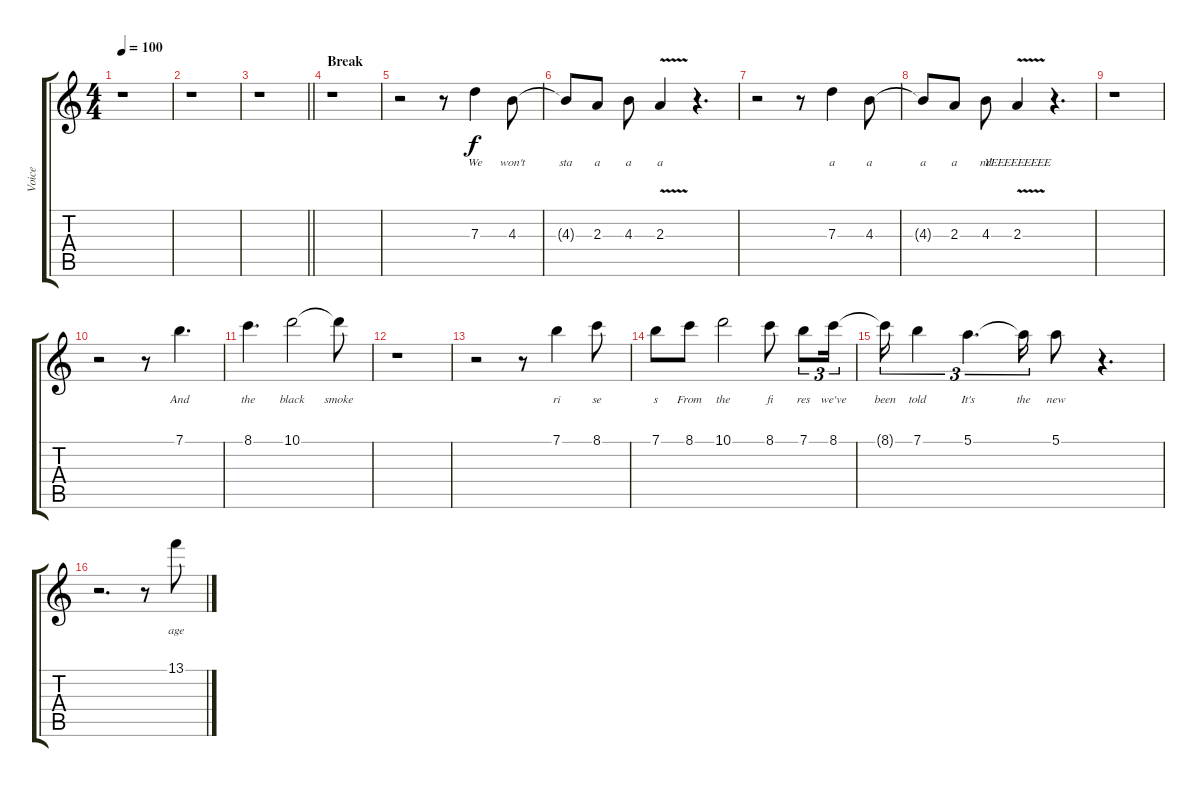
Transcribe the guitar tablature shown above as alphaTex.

\track ("Voice" "Voice") {instrument acousticguitarsteel}
\staff {score tabs}
\tuning (E4 B3 G3 D3 A2 E2) {hide}
\ts (4 4)
\tempo 100
\clef g2
\ks c
r.1{dy f} |
r.1 |
\barLineRight lightlight
r.1 |
\section ("" "Break")
r.1 |
r.2 r.8 7.3.4{lyrics (0 "We") lyrics (1 "") lyrics (2 "") lyrics (3 "") lyrics (4 "")} 4.3.8{lyrics (0 "won't") lyrics (1 "") lyrics (2 "") lyrics (3 "") lyrics (4 "")} |
4.3{t}.8{lyrics (0 "sta") lyrics (1 "") lyrics (2 "") lyrics (3 "") lyrics (4 "")} 2.3.8{lyrics (0 "a") lyrics (1 "") lyrics (2 "") lyrics (3 "") lyrics (4 "")} 4.3.8{lyrics (0 "a") lyrics (1 "") lyrics (2 "") lyrics (3 "") lyrics (4 "")} 2.3{v}.4{lyrics (0 "a") lyrics (1 "") lyrics (2 "") lyrics (3 "") lyrics (4 "")} r.4{d} |
r.2 r.8 7.3.4{lyrics (0 "a") lyrics (1 "") lyrics (2 "") lyrics (3 "") lyrics (4 "")} 4.3.8{lyrics (0 "a") lyrics (1 "") lyrics (2 "") lyrics (3 "") lyrics (4 "")} |
4.3{t}.8{lyrics (0 "a") lyrics (1 "") lyrics (2 "") lyrics (3 "") lyrics (4 "")} 2.3.8{lyrics (0 "a") lyrics (1 "") lyrics (2 "") lyrics (3 "") lyrics (4 "")} 4.3.8{lyrics (0 "nd") lyrics (1 "") lyrics (2 "") lyrics (3 "") lyrics (4 "")} 2.3{v}.4{lyrics (0 "YEEEEEEEEE") lyrics (1 "") lyrics (2 "") lyrics (3 "") lyrics (4 "")} r.4{d} |
r.1 |
r.2 r.8 7.1.4{d lyrics (0 "And") lyrics (1 "") lyrics (2 "") lyrics (3 "") lyrics (4 "")} |
8.1.4{d lyrics (0 "the") lyrics (1 "") lyrics (2 "") lyrics (3 "") lyrics (4 "")} 10.1.2{lyrics (0 "black") lyrics (1 "") lyrics (2 "") lyrics (3 "") lyrics (4 "")} 10.1{t}.8{lyrics (0 "smoke") lyrics (1 "") lyrics (2 "") lyrics (3 "") lyrics (4 "")} |
r.1 |
r.2 r.8 7.1.4{lyrics (0 "ri") lyrics (1 "") lyrics (2 "") lyrics (3 "") lyrics (4 "")} 8.1.8{lyrics (0 "se") lyrics (1 "") lyrics (2 "") lyrics (3 "") lyrics (4 "")} |
7.1.8{lyrics (0 "s") lyrics (1 "") lyrics (2 "") lyrics (3 "") lyrics (4 "")} 8.1.8{lyrics (0 "From") lyrics (1 "") lyrics (2 "") lyrics (3 "") lyrics (4 "")} 10.1.2{lyrics (0 "the") lyrics (1 "") lyrics (2 "") lyrics (3 "") lyrics (4 "")} 8.1.8{lyrics (0 "fi") lyrics (1 "") lyrics (2 "") lyrics (3 "") lyrics (4 "")} 7.1.8{tu (3 2) lyrics (0 "res") lyrics (1 "") lyrics (2 "") lyrics (3 "") lyrics (4 "")} 8.1.16{tu (3 2) lyrics (0 "we've") lyrics (1 "") lyrics (2 "") lyrics (3 "") lyrics (4 "")} |
8.1{t}.16{tu (3 2) lyrics (0 "been") lyrics (1 "") lyrics (2 "") lyrics (3 "") lyrics (4 "")} 7.1.4{tu (3 2) lyrics (0 "told") lyrics (1 "") lyrics (2 "") lyrics (3 "") lyrics (4 "")} 5.1.4{d tu (3 2) lyrics (0 "It's") lyrics (1 "") lyrics (2 "") lyrics (3 "") lyrics (4 "")} 5.1{t}.16{tu (3 2) lyrics (0 "the") lyrics (1 "") lyrics (2 "") lyrics (3 "") lyrics (4 "")} 5.1.8{lyrics (0 "new") lyrics (1 "") lyrics (2 "") lyrics (3 "") lyrics (4 "")} r.4{d} |
r.2{d} r.8 13.1.8{lyrics (0 "age") lyrics (1 "") lyrics (2 "") lyrics (3 "") lyrics (4 "")}
